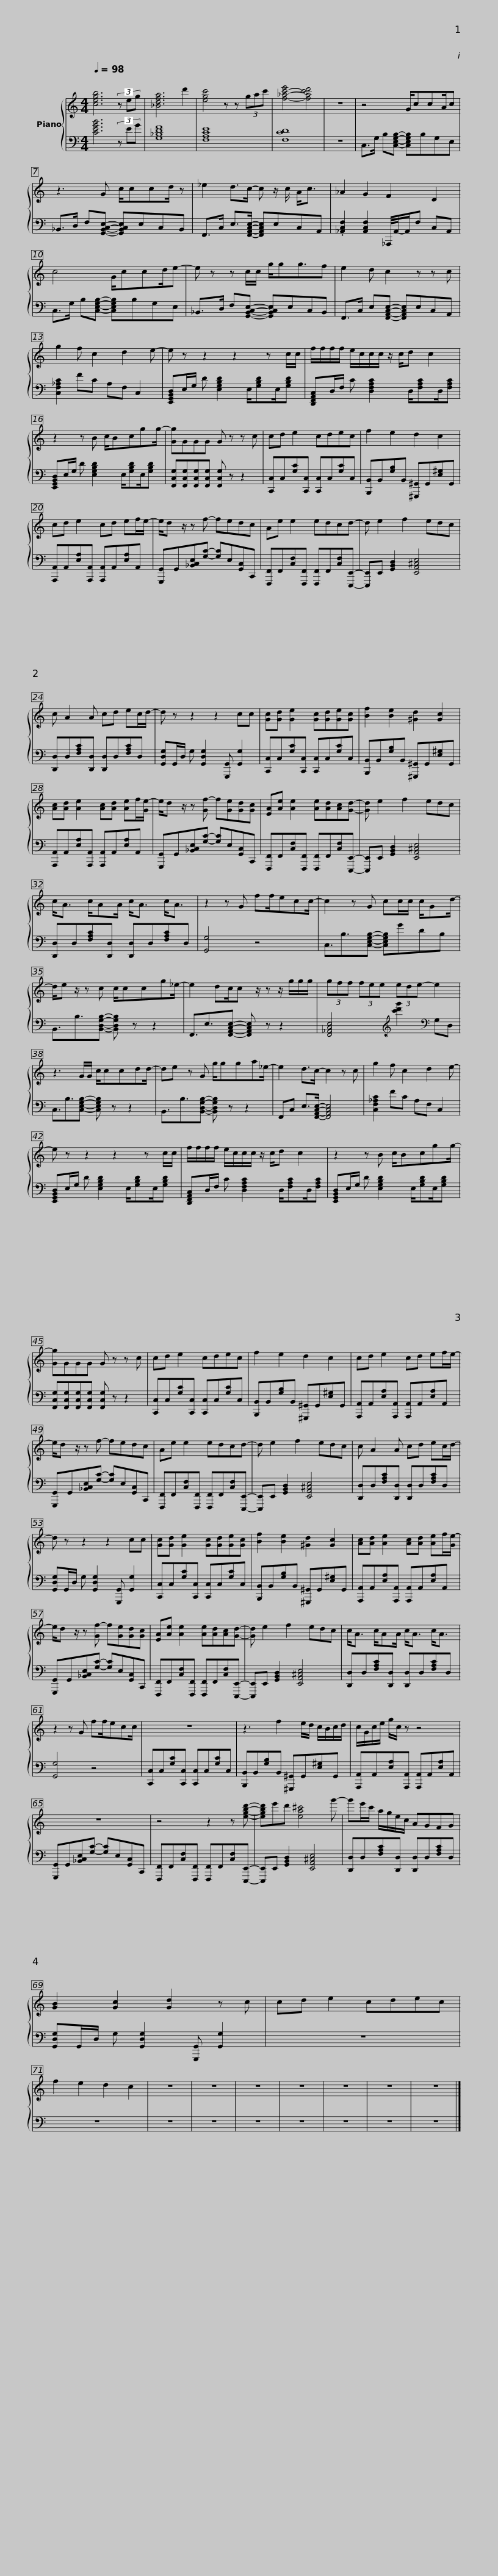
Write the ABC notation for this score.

X:1
%%score { 1 | 2 }
L:1/8
Q:1/4=98
M:4/4
I:linebreak $
K:C
V:1 treble
V:2 bass
V:1
 [cegb]6 (3z eg | [_Bdfa]6 d'2 | [egc']4 z z (3gac' | [f-_a-c'-e']4 [fac'd']4 | z8 | %5
 z4 G/ccA/c |$ z3 G c/ccd/ z | _e2 d>c- c z/ c/ A<c | _A2 G2 F2 D2 | c4 G/ccd/e- |$ %10
 e z z c/c/ g/gg3/2f | e2 d c2 z z c | g2 f c2 d2 e- | e z z2 z2 z c/c/ |$ f/f/f/f/ e/c/c/c/ z/ c/d c2 | %15
 z2 z B c/Bcgg/- | [Gg]GGG G z z c | cd e2 cdec |$ f2 e2 d2 c2 | cd e2 cd ef/e/- | %20
 e/d z/ z f- fedc | Ae e2 edcd- | d e2 f2 edc |$ c A2 A cd ec/d/- | d z z2 z2 cc | %25
 [Gc][Gd] [Ge]2 [Gc][Gd][Ge][Gc] | [Bf]2 [Be]2 [^Gd]2 [Gc]2 | [Ac][Ad] [Ae]2 [Ac][Ad] [Ae]f/[Ge-]/ |$ e/d z/ z [Gf-] f[Ge][Gd][Gc] | [EA][Ae] [Ae]2 [Ae][Ad][Ac][Gd]- | %30
 [Gd] e2 f2 edc | c<A c/AA/ c<A c<A |$ z2 z G ff/ecc/- | c2 z G cc/c/ c/Gd/- | d/e z/ z c c/ccg_e/- | %35
 e2 dc/c z/ z z/ g/g/g/ |$ (3gff (3fee (3ede- e2 | z3 G/G/ c/ccdd/- | de z G g/gga_e/- | e2 d>c- c2 z c |$ %40
 g2 f c2 d2 e- | e z z2 z2 z c/c/ | f/f/f/f/ e/c/c/c/ z/ c/d c2 | z2 z B c/Bcgg/- |$ [Gg]GGG G z z c | %45
 cd e2 cdec | f2 e2 d2 c2 | cd e2 cd ef/e/- | e/d z/ z f- fedc |$ Ae e2 edcd- | %50
 d e2 f2 edc | c A2 A cd ec/d/- | d z z2 z2 cc | [Gc][Gd] [Ge]2 [Gc][Gd][Ge][Gc] |$ [Bf]2 [Be]2 [^Gd]2 [Gc]2 | %55
 [Ac][Ad] [Ae]2 [Ac][Ad] [Ae]f/[Ge-]/ | e/d z/ z [Gf-] f[Ge][Gd][Gc] | [EA][Ae] [Ae]2 [Ae][Ad][Ac][Gd]- | [Gd] e2 f2 edc |$ c<A c/AA/ c<A c<A | %60
 z2 z G ff/ecc/ | z8 | z3 f2 e/d/ c/B/c/d/ |$ c/G/c/e/ g/c/ z z4 | z8 | %65
 z4 z2 z [egbd']- | [egbd']e'd' [ea^c']4 g'- |$ g'e'/c'/ a/g/e/c/ AGFG | [GB]2 [Gc]2 [Gd]2 z c | cd e2 cdec | %70
 f2 e2 d2 c2 | z8 | z8 | z8 | z8 | %75
 z8 |$ z8 | z8 |] %78
V:2
 [CEGB]6 (3z EG | [G,_B,DF]8 | [F,A,CE]8 | [F,CD]8 | z8 | %5
 C,>G, B,[C,E,G,B,]- [C,E,G,B,]B,G,E, |$ _B,,>D, F,[G,,B,,C,E,]- [G,,B,,C,E,]E,C,B,, | F,,>C, E,>[F,,A,,C,E,]- [F,,A,,C,E,]E,C,A,, | .[_A,,C,F,]2 [A,,C,F,]2 _A,,,/4A,,/4-A,,/F, C,A,, | C,>G, B,[C,E,G,B,]- [C,E,G,B,]B,G,E, |$ %10
 _B,,>D, F,[G,,B,,C,E,]- [G,,B,,C,E,]E,C,B,, | F,,>C, E,[F,,A,,C,E,]- [F,,A,,C,E,]E,C,A,, | [C,F,_A,C]2 FC A,F, C,2 | [E,,G,,B,,D,]E,/G,/ D [E,G,B,D]2 E,/[G,B,D]E,/[G,B,D] |$ [D,,F,,A,,C,]D,/F,/ C [D,F,A,C]2 D,/[F,A,C]D,/[F,A,C] | %15
 [E,,G,,B,,D,]E,/G,/ D [E,G,B,D]2 E,/[G,B,D]E,/[G,B,D] | [F,,C,G,][F,,C,G,][F,,C,G,][F,,C,G,] [F,,C,G,] z z2 | [C,,C,]C,[G,C][C,,C,] [C,,C,]C,[G,C]C, |$ [B,,,B,,]B,,[G,B,]B,, [^G,,,^G,,]G,,[E,^G,]G,, | [A,,,A,,]A,,[E,A,][A,,,A,,] [A,,,A,,]A,,[E,A,]A,, | %20
 [G,,,G,,]G,,[_B,,C,E,][G,C]- [G,C]E,[G,,C,]C,, | [F,,,F,,]F,,[C,F,][F,,,F,,] [F,,,F,,]F,,[C,F,][E,,,E,,]- | [E,,,E,,]E,, [G,,B,,D,]2 [E,,A,,^C,E,]4 |$ [D,,D,]D,[F,A,C][D,,D,] [D,,D,]D,[F,A,C]D, | [G,,D,G,]G,,/D,/ G, [G,,D,G,]2 [G,,,G,,] [G,,G,]2 | %25
 [C,,C,]C,[G,C][C,,C,] [C,,C,]C,[G,C]C, | [B,,,B,,]B,,[G,B,]B,, [^G,,,^G,,]G,,[E,^G,]G,, | [A,,,A,,]A,,[E,A,][A,,,A,,] [A,,,A,,]A,,[E,A,]A,, |$ [G,,,G,,]G,,[_B,,C,E,][G,C]- [G,C]E,[G,,C,]C,, | [F,,,F,,]F,,[C,F,][F,,,F,,] [F,,,F,,]F,,[C,F,][E,,,E,,]- | %30
 [E,,,E,,]E,, [G,,B,,D,]2 [E,,A,,^C,E,]4 | [D,,D,]D,[F,A,C][D,,D,] [D,,D,]D,[F,A,C]D, |$ [G,,G,]4 z4 | C,3/2B,3/2[C,E,G,B,]- [C,E,G,B,]GDB, | B,,3/2B,3/2[B,,D,G,B,]- [B,,D,G,B,] z z2 | %35
 F,,3/2E,3/2[F,,A,,C,E,]- [F,,A,,C,E,] z z2 |$ [F,,_A,,C,E,]4[K:treble] [c'd'g']2[K:bass] G,D, | C,3/2B,3/2[C,E,G,B,]- [C,E,G,B,] z z2 | B,,3/2B,3/2[B,,D,G,B,]- [B,,D,G,B,] z z2 | F,,C, E,>[F,,A,,C,E,]- [F,,A,,C,E,]4 |$ %40
 [C,F,_A,C]2 FC A,F, C,2 | [E,,G,,B,,D,]E,/G,/ D [E,G,B,D]2 E,/[G,B,D]E,/[G,B,D] | [D,,F,,A,,C,]D,/F,/ C [D,F,A,C]2 D,/[F,A,C]D,/[F,A,C] | [E,,G,,B,,D,]E,/G,/ D [E,G,B,D]2 E,/[G,B,D]E,/[G,B,D] |$ [F,,C,G,][F,,C,G,][F,,C,G,][F,,C,G,] [F,,C,G,] z z2 | %45
 [C,,C,]C,[G,C][C,,C,] [C,,C,]C,[G,C]C, | [B,,,B,,]B,,[G,B,]B,, [^G,,,^G,,]G,,[E,^G,]G,, | [A,,,A,,]A,,[E,A,][A,,,A,,] [A,,,A,,]A,,[E,A,]A,, | [G,,,G,,]G,,[_B,,C,E,][G,C]- [G,C]E,[G,,C,]C,, |$ [F,,,F,,]F,,[C,F,][F,,,F,,] [F,,,F,,]F,,[C,F,][E,,,E,,]- | %50
 [E,,,E,,]E,, [G,,B,,D,]2 [E,,A,,^C,E,]4 | [D,,D,]D,[F,A,C][D,,D,] [D,,D,]D,[F,A,C]D, | [G,,D,G,]G,,/D,/ G, [G,,D,G,]2 [G,,,G,,] [G,,G,]2 | [C,,C,]C,[G,C][C,,C,] [C,,C,]C,[G,C]C, |$ [B,,,B,,]B,,[G,B,]B,, [^G,,,^G,,]G,,[E,^G,]G,, | %55
 [A,,,A,,]A,,[E,A,][A,,,A,,] [A,,,A,,]A,,[E,A,]A,, | [G,,,G,,]G,,[_B,,C,E,][G,C]- [G,C]E,[G,,C,]C,, | [F,,,F,,]F,,[C,F,][F,,,F,,] [F,,,F,,]F,,[C,F,][E,,,E,,]- | [E,,,E,,]E,, [G,,B,,D,]2 [E,,A,,^C,E,]4 |$ [D,,D,]D,[F,A,C][D,,D,] [D,,D,]D,[F,A,C]D, | %60
 [G,,G,]4 z4 | [C,,C,]C,[G,C][C,,C,] [C,,C,]C,[G,C]C, | [B,,,B,,]B,,[G,B,]B,, [^G,,,^G,,]G,,[E,^G,]G,, |$ [A,,,A,,]A,,[E,A,][A,,,A,,] [A,,,A,,]A,,[E,A,]A,, | [G,,,G,,]G,,[_B,,C,E,][G,C]- [G,C]E,[G,,C,]C,, | %65
 [F,,,F,,]F,,[C,F,][F,,,F,,] [F,,,F,,]F,,[C,F,][E,,,E,,]- | [E,,,E,,]E,, [G,,B,,D,]2 [E,,A,,^C,E,]4 |$ [D,,D,]D,[F,A,C][D,,D,] [D,,D,]D,[F,A,C]D, | [G,,D,G,]G,,/D,/ G, [G,,D,G,]2 [G,,,G,,] [G,,G,]2 | z8 | %70
 z8 | z8 | z8 | z8 | z8 | %75
 z8 |$ z8 | z8 |] %78
